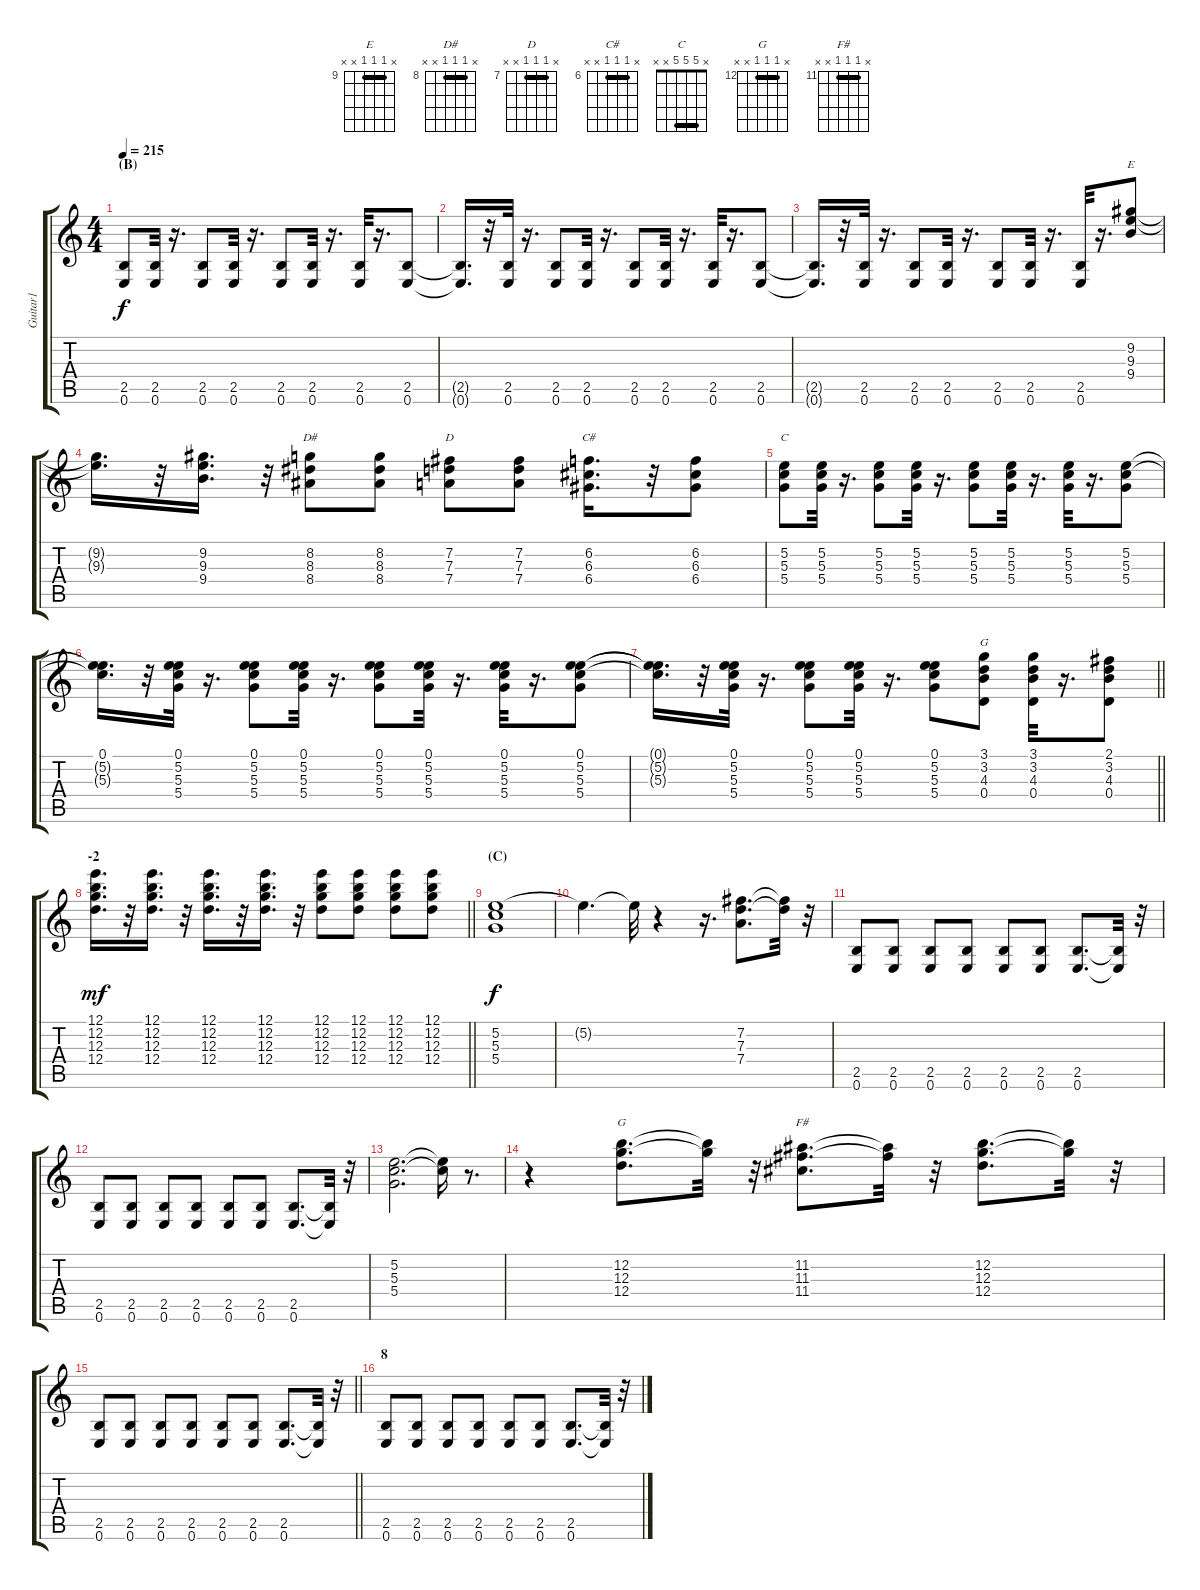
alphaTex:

\track ("Guitar1" "Guitar1") {instrument distortionguitar}
\staff {score tabs}
\tuning (E4 B3 G3 D3 A2 E2) {hide}
\chord ("E" x 9 9 9 x x) {firstfret 9 barre 9}
\chord ("D#" x 8 8 8 x x) {firstfret 8 barre 8}
\chord ("D" x 7 7 7 x x) {firstfret 7 barre 7}
\chord ("C#" x 6 6 6 x x) {firstfret 6 barre 6}
\chord ("C" x 5 5 5 x x) {barre 5}
\chord ("G" 3 3 4 0 x x) {barre 3}
\chord ("G" x 12 12 12 x x) {firstfret 12 barre 12}
\chord ("F#" x 11 11 11 x x) {firstfret 11 barre 11}
\ts (4 4)
\section ("" "(B)")
\tempo 215
\clef g2
\ks c
(2.5 0.6).8{dy f} (2.5 0.6).32 r.16{d} (2.5 0.6).8 (2.5 0.6).32 r.16{d} (2.5 0.6).8 (2.5 0.6).32 r.16{d} (2.5 0.6).32 r.16{d} (2.5 0.6).8 |
(2.5{t} 0.6{t}).16{d} r.32 (2.5 0.6).32 r.16{d} (2.5 0.6).8 (2.5 0.6).32 r.16{d} (2.5 0.6).8 (2.5 0.6).32 r.16{d} (2.5 0.6).32 r.16{d} (2.5 0.6).8 |
(2.5{t} 0.6{t}).16{d} r.32 (2.5 0.6).32 r.16{d} (2.5 0.6).8 (2.5 0.6).32 r.16{d} (2.5 0.6).8 (2.5 0.6).32 r.16{d} (2.5 0.6).32 r.16{d} (9.2 9.3 9.4).8{ch "E"} |
(9.2{t} 9.3{t}).16{d} r.32 (9.2 9.3 9.4).16{d} r.32 (8.2 8.3 8.4).8{ch "D#"} (8.2 8.3 8.4).8 (7.2 7.3 7.4).8{ch "D"} (7.2 7.3 7.4).8 (6.2 6.3 6.4).16{d ch "C#"} r.32 (6.2 6.3 6.4).8 |
(5.2 5.3 5.4).8{ch "C"} (5.2 5.3 5.4).32 r.16{d} (5.2 5.3 5.4).8 (5.2 5.3 5.4).32 r.16{d} (5.2 5.3 5.4).8 (5.2 5.3 5.4).32 r.16{d} (5.2 5.3 5.4).32 r.16{d} (5.2 5.3 5.4).8 |
(0.1 5.2{t} 5.3{t}).16{d} r.32 (0.1 5.2 5.3 5.4).32 r.16{d} (0.1 5.2 5.3 5.4).8 (0.1 5.2 5.3 5.4).32 r.16{d} (0.1 5.2 5.3 5.4).8 (0.1 5.2 5.3 5.4).32 r.16{d} (0.1 5.2 5.3 5.4).32 r.16{d} (0.1 5.2 5.3 5.4).8 |
\barLineRight lightlight
(0.1{t} 5.2{t} 5.3{t}).16{d} r.32 (0.1 5.2 5.3 5.4).32 r.16{d} (0.1 5.2 5.3 5.4).8 (0.1 5.2 5.3 5.4).32 r.16{d} (0.1 5.2 5.3 5.4).8 (3.1 3.2 4.3 0.4).8{ch "G"} (3.1 3.2 4.3 0.4).32 r.16{d} (2.1 3.2 4.3 0.4).8 |
\section ("" "-2")
\barLineRight lightlight
(12.1 12.2 12.3 12.4).16{d dy mf} r.32 (12.1 12.2 12.3 12.4).16{d} r.32 (12.1 12.2 12.3 12.4).16{d} r.32 (12.1 12.2 12.3 12.4).16{d} r.32 (12.1 12.2 12.3 12.4).8 (12.1 12.2 12.3 12.4).8 (12.1 12.2 12.3 12.4).8 (12.1 12.2 12.3 12.4).8 |
\section ("" "(C)")
(5.2 5.3 5.4).1{dy f} |
5.2{t}.4{d} 5.2{t}.32 r.4 r.16{d} (7.2 7.3 7.4).8{d} (7.2{t} 7.3{t}).32 r.32 |
(2.5 0.6).8 (2.5 0.6).8 (2.5 0.6).8 (2.5 0.6).8 (2.5 0.6).8 (2.5 0.6).8 (2.5 0.6).8{d} (2.5{t} 0.6{t}).32 r.32 |
(2.5 0.6).8 (2.5 0.6).8 (2.5 0.6).8 (2.5 0.6).8 (2.5 0.6).8 (2.5 0.6).8 (2.5 0.6).8{d} (2.5{t} 0.6{t}).32 r.32 |
(5.2 5.3 5.4).2{d} (5.2{t} 5.3{t}).16 r.8{d} |
r.4 (12.2 12.3 12.4).8{d ch "G"} (12.2{t} 12.3{t}).32 r.32 (11.2 11.3 11.4).8{d ch "F#"} (11.2{t} 11.3{t}).32 r.32 (12.2 12.3 12.4).8{d} (12.2{t} 12.3{t}).32 r.32 |
\barLineRight lightlight
(2.5 0.6).8 (2.5 0.6).8 (2.5 0.6).8 (2.5 0.6).8 (2.5 0.6).8 (2.5 0.6).8 (2.5 0.6).8{d} (2.5{t} 0.6{t}).32 r.32 |
\section ("" "8")
(2.5 0.6).8 (2.5 0.6).8 (2.5 0.6).8 (2.5 0.6).8 (2.5 0.6).8 (2.5 0.6).8 (2.5 0.6).8{d} (2.5{t} 0.6{t}).32 r.32
